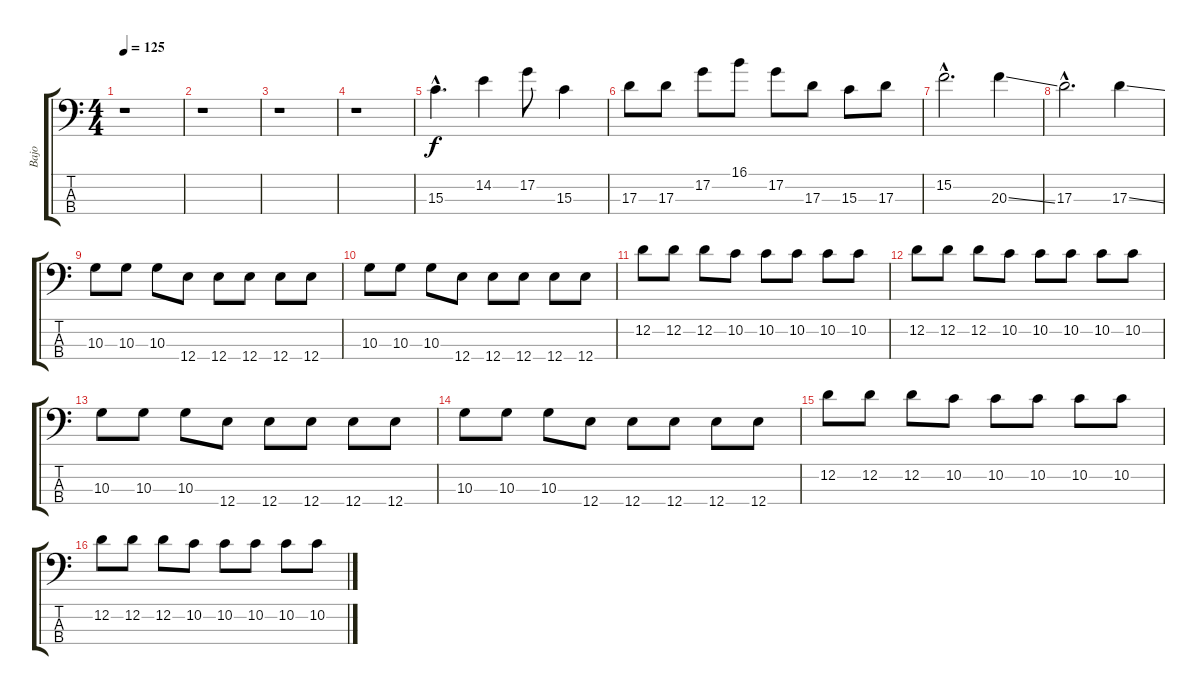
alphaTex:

\track ("Bajo" "Bajo") {instrument electricbasspick}
\staff {score tabs}
\tuning (G2 D2 A1 E1) {hide}
\ts (4 4)
\tempo 125
\clef f4
\ks c
r.1{dy f instrument electricbasspick} |
r.1 |
r.1 |
r.1 |
15.3{hac}.4{d} 14.2.4 17.2.8 15.3.4 |
17.3.8 17.3.8 17.2.8 16.1.8 17.2.8 17.3.8 15.3.8 17.3.8 |
15.2{hac}.2{d} 20.3{ss}.4 |
17.3{hac}.2{d} 17.3{ss}.4 |
10.3.8{volume 14 balance 8} 10.3.8 10.3.8 12.4.8 12.4.8 12.4.8 12.4.8 12.4.8 |
10.3.8 10.3.8 10.3.8 12.4.8 12.4.8 12.4.8 12.4.8 12.4.8 |
12.2.8{volume 14 balance 8} 12.2.8 12.2.8 10.2.8 10.2.8 10.2.8 10.2.8 10.2.8 |
12.2.8 12.2.8 12.2.8 10.2.8 10.2.8 10.2.8 10.2.8 10.2.8 |
10.3.8{volume 14 balance 8} 10.3.8 10.3.8 12.4.8 12.4.8 12.4.8 12.4.8 12.4.8 |
10.3.8 10.3.8 10.3.8 12.4.8 12.4.8 12.4.8 12.4.8 12.4.8 |
12.2.8{volume 14 balance 8} 12.2.8 12.2.8 10.2.8 10.2.8 10.2.8 10.2.8 10.2.8 |
12.2.8 12.2.8 12.2.8 10.2.8 10.2.8 10.2.8 10.2.8 10.2.8
